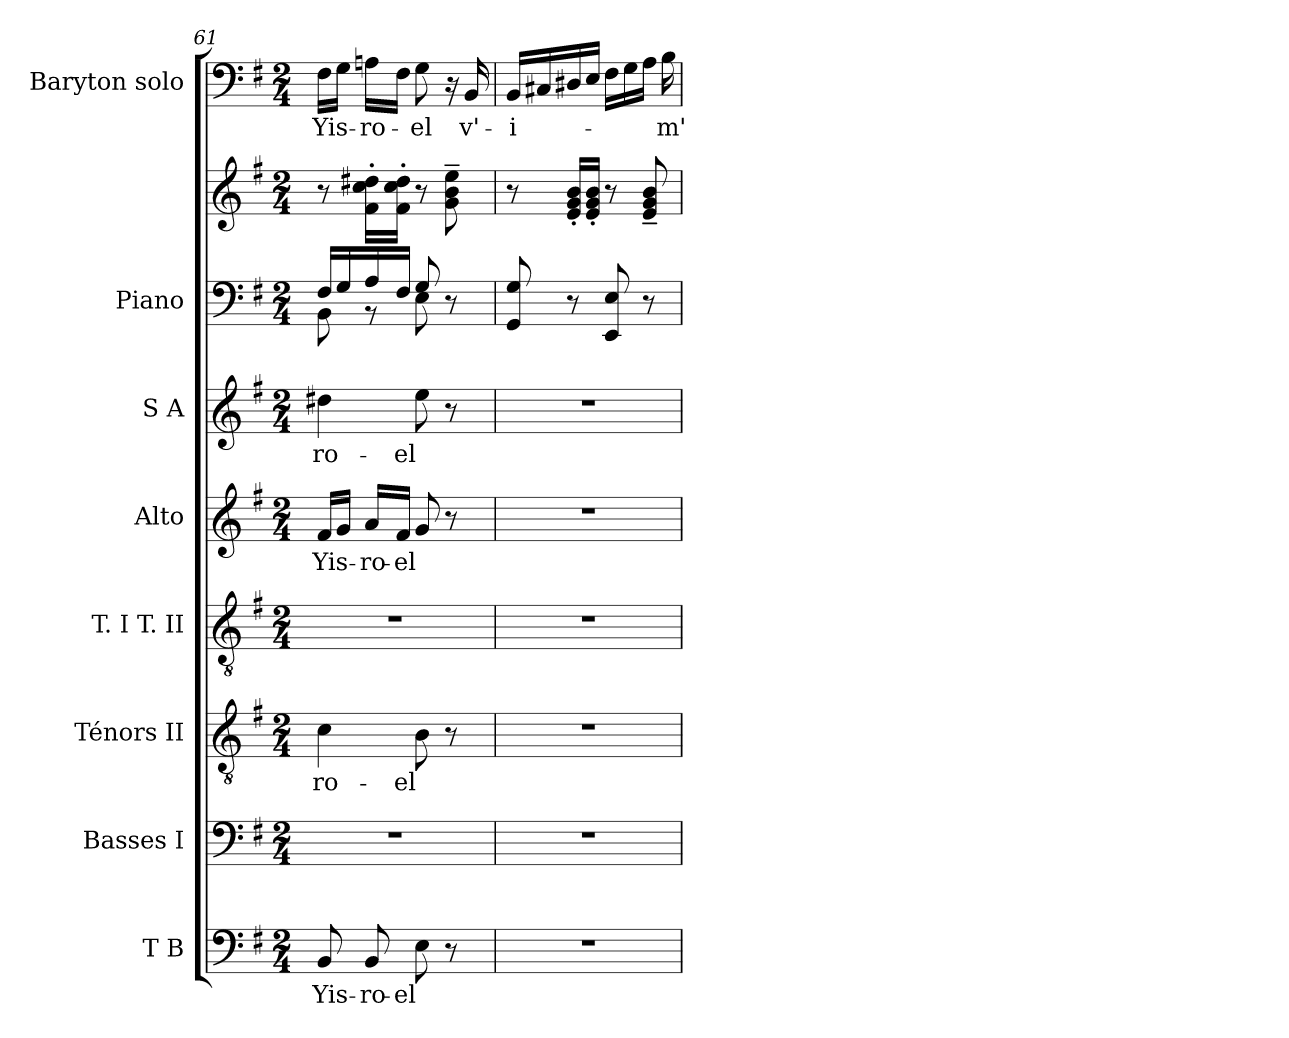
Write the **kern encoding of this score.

**kern	**text	**kern	**kern	**text	**kern	**kern	**text	**kern	**text	**kern	**kern	**kern	**text
*part8	*part8	*part7	*part6	*part6	*part5	*part4	*part4	*part3	*part3	*part2	*part2	*part1	*part1
*staff9	*staff9	*staff8	*staff7	*staff7	*staff6	*staff5	*staff5	*staff4	*staff4	*staff3	*staff2	*staff1	*staff1
*I"T B	*	*I"Basses I	*I"Ténors II	*	*I"T. I T. II	*I"Alto	*	*I"S A	*	*I"Piano	*	*I"Baryton solo	*
*I'B. 2	*	*I'B. 1	*I'T. 2	*	*I'T. 1	*I'A.	*	*I'S.	*	*I'P.	*	*I'Bar.	*
*clefF4	*	*clefF4	*clefGv2	*	*clefGv2	*clefG2	*	*clefG2	*	*clefF4	*clefG2	*clefF4	*
*	*	*	*ITrd7c12	*	*ITrd7c12	*	*	*	*	*	*	*	*
*k[f#]	*	*k[f#]	*k[f#]	*	*k[f#]	*k[f#]	*	*k[f#]	*	*k[f#]	*k[f#]	*k[f#]	*
*e:	*	*e:	*e:	*	*e:	*e:	*	*e:	*	*e:	*e:	*e:	*
*M2/4	*	*M2/4	*M2/4	*	*M2/4	*M2/4	*	*M2/4	*	*M2/4	*M2/4	*M2/4	*
=61	=61	=61	=61	=61	=61	=61	=61	=61	=61	=61	=61	=61	=61
!	!LO:LY:b:color=#000000	!LO:N:vis=1	!	!	!	!	!	!	!	!	!	!	!
!	!	!	!	!LO:LY:b:color=#000000	!LO:N:vis=1	!	!	!	!	!	!	!	!
!	!	!	!	!	!	!	!LO:LY:b:color=#000000	!	!	!	!	!	!
!	!	!	!	!	!	!	!	!	!LO:LY:b:color=#000000	!	!	!	!
*	*	*	*	*	*	*	*	*	*	*^	*	*	*
!	!	!	!	!	!	!	!	!	!	!	!	!	!	!LO:LY:b:color=#000000
8BBi/	Yis-	2r	4Ci\	-ro-	2r	16f#i/LL	Yis-	4dd#Xi\	-ro-	16F#i/LL	8BBi\	8r	16F#i\LL	Yis-
.	.	.	.	.	.	16gi/JJ	.	.	.	16Gi/	.	.	16Gi\JJ	.
!	!LO:LY:b:color=#000000	!	!	!	!	!	!	!	!	!	!	!	!	!
!	!	!	!	!	!	!	!LO:LY:b:color=#000000	!	!	!	!	!	!	!
!	!	!	!	!	!	!	!	!	!	!	!	!	!	!LO:LY:b:color=#000000
8BBi/	-ro-	.	.	.	.	16ai/LL	-ro-	.	.	16Ai/	8r	16f#i\' 16cci' 16dd#Xi'LL	16Ani\LL	-ro-
.	.	.	.	.	.	16f#i/JJ	.	.	.	16F#i/JJ	.	16f#i\' 16cci' 16dd#i'JJ	16F#i\JJ	.
!	!LO:LY:b:color=#000000	!	!	!	!	!	!	!	!	!	!	!	!	!
!	!	!	!	!LO:LY:b:color=#000000	!	!	!	!	!	!	!	!	!	!
!	!	!	!	!	!	!	!LO:LY:b:color=#000000	!	!	!	!	!	!	!
!	!	!	!	!	!	!	!	!	!LO:LY:b:color=#000000	!	!	!	!	!
!	!	!	!	!	!	!	!	!	!	!	!	!	!	!LO:LY:b:color=#000000
8Ei\	-el	.	8BBi\	-el	.	8gi/	-el	8eei\	-el	8Gi/	8Ei\	8r	8Gi\	-el
8r	.	.	8r	.	.	8r	.	8r	.	8r	8ryy	8gi\~ 8bi~ 8eei~	16r	.
!	!	!	!	!	!	!	!	!	!	!	!	!	!	!LO:LY:b:color=#000000
.	.	.	.	.	.	.	.	.	.	.	.	.	16BBi/	v'-
*	*	*	*	*	*	*	*	*	*	*v	*v	*	*	*
=62	=62	=62	=62	=62	=62	=62	=62	=62	=62	=62	=62	=62	=62
!LO:N:vis=1	!	!LO:N:vis=1	!LO:N:vis=1	!	!LO:N:vis=1	!LO:N:vis=1	!	!LO:N:vis=1	!	!	!	!	!
!	!	!	!	!	!	!	!	!	!	!	!	!	!LO:LY:b:color=#000000
2r	.	2r	2r	.	2r	2r	.	2r	.	8GGi/ 8Gi	8r	16BBi/LL	-i-
.	.	.	.	.	.	.	.	.	.	.	.	16C#Xi/	.
.	.	.	.	.	.	.	.	.	.	8r	16ei/' 16gi' 16bi'LL	16D#Xi/	.
.	.	.	.	.	.	.	.	.	.	.	16ei/' 16gi' 16bi'JJ	16Ei/JJ	.
.	.	.	.	.	.	.	.	.	.	8EEi/ 8Ei	8r	16F#i\LL	.
.	.	.	.	.	.	.	.	.	.	.	.	16Gi\	.
.	.	.	.	.	.	.	.	.	.	8r	8ei/~ 8gi~ 8bi~	16Ai\JJ	.
!	!	!	!	!	!	!	!	!	!	!	!	!	!LO:LY:b:color=#000000
.	.	.	.	.	.	.	.	.	.	.	.	16Bi\	-m'-
=	=	=	=	=	=	=	=	=	=	=	=	=	=
*-	*-	*-	*-	*-	*-	*-	*-	*-	*-	*-	*-	*-	*-
